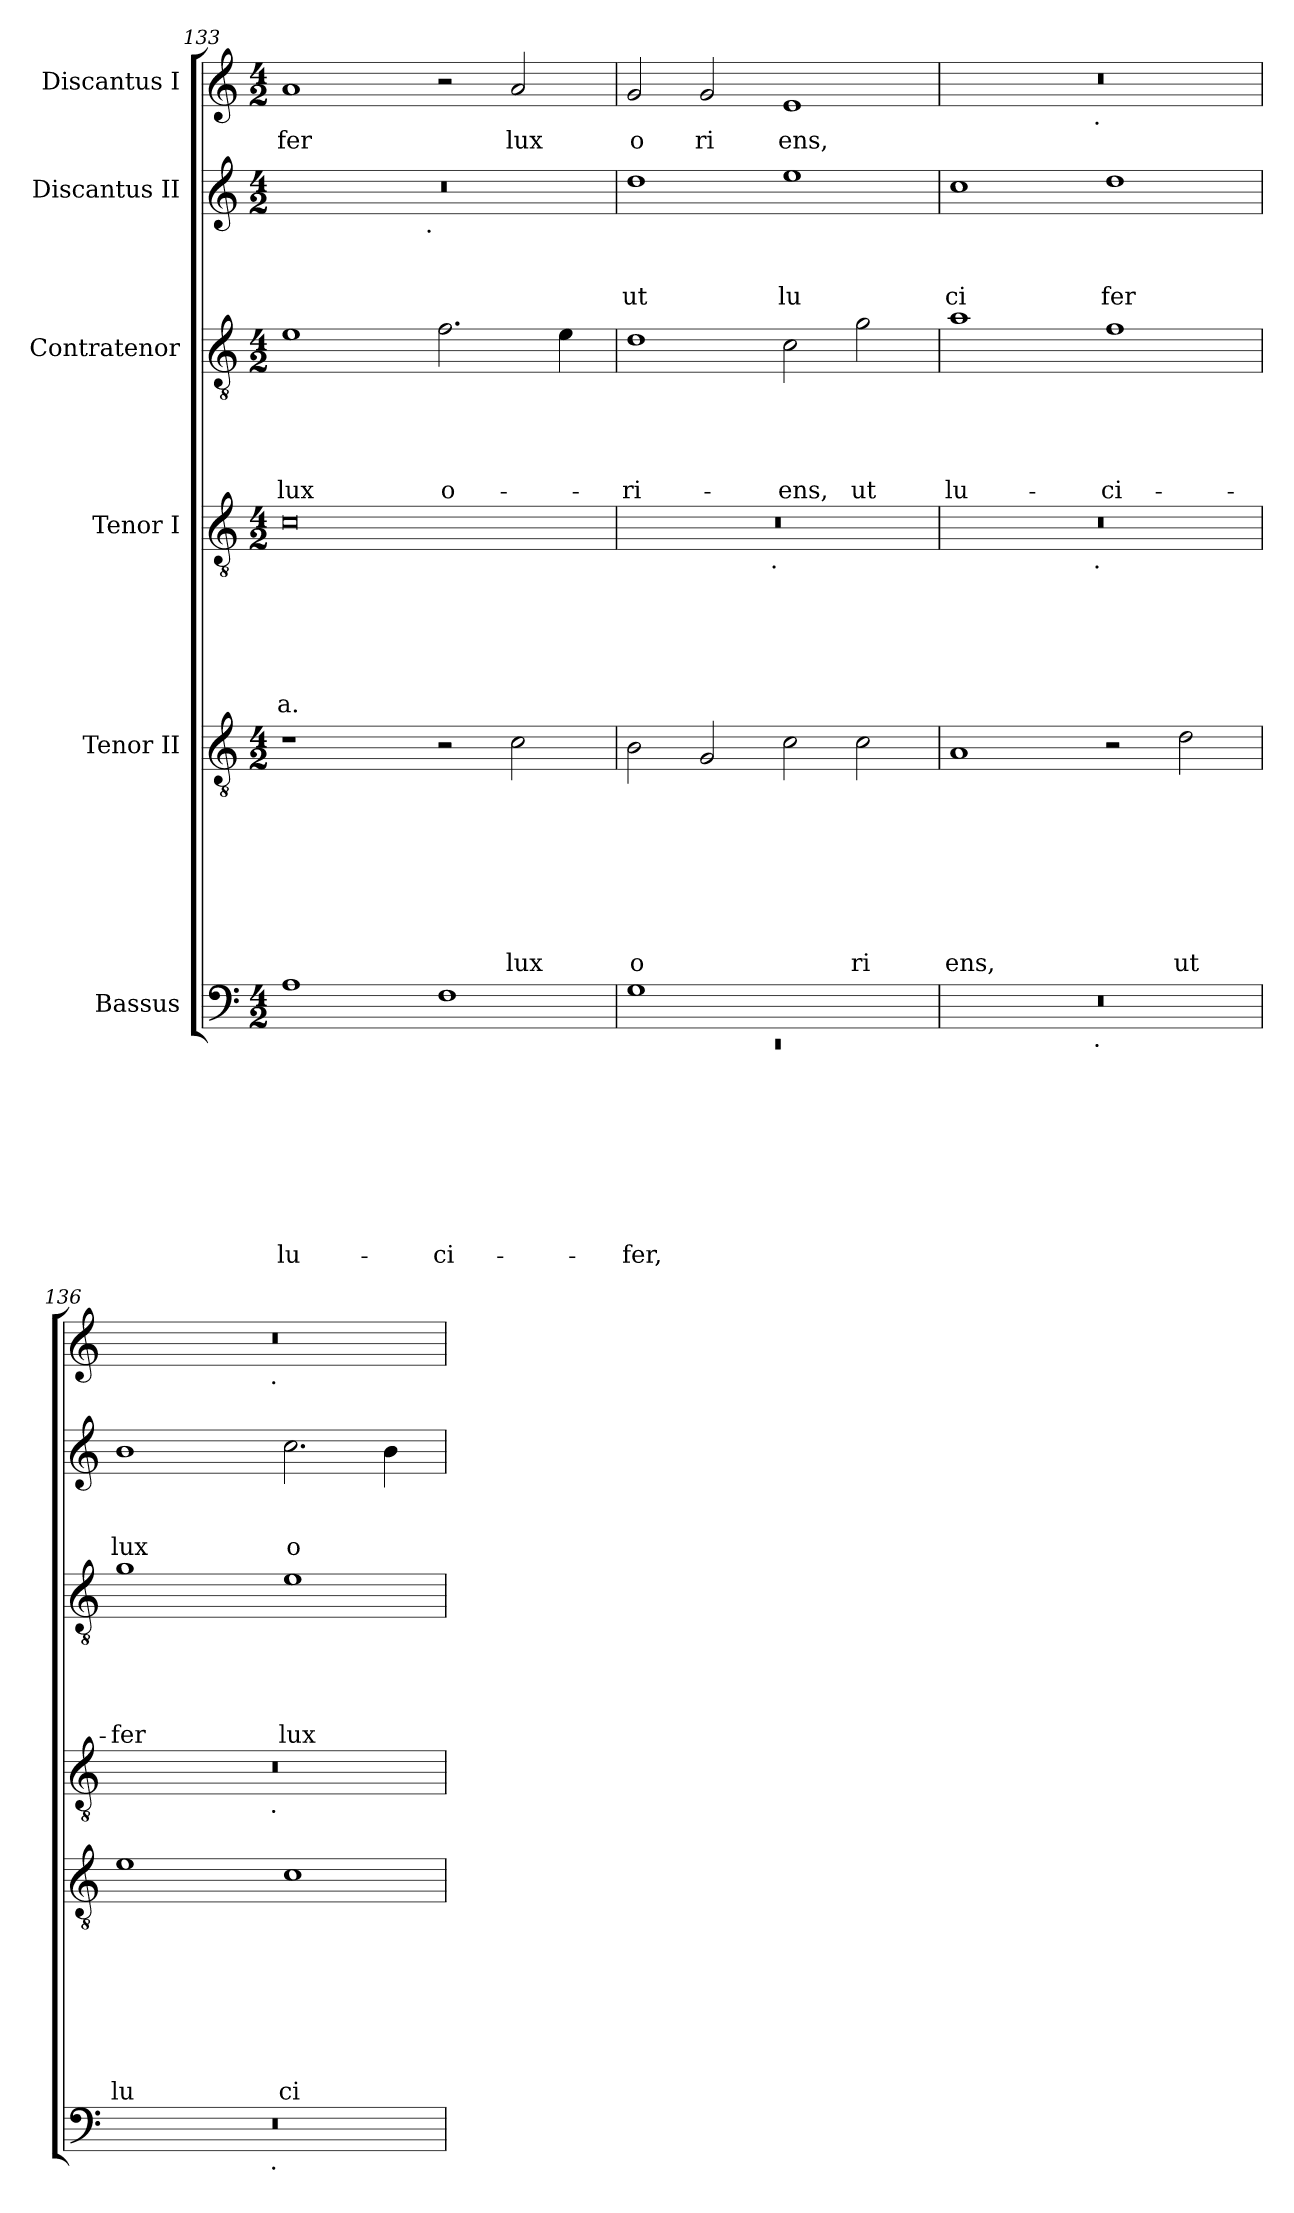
**kern	**text	**text	**text	**text	**text	**text	**text	**text	**text	**kern	**text	**text	**text	**text	**text	**text	**text	**text	**kern	**text	**text	**text	**text	**text	**text	**kern	**text	**text	**text	**text	**text	**kern	**text	**text	**text	**kern	**text
*part6	*part6	*part6	*part6	*part6	*part6	*part6	*part6	*part6	*part6	*part5	*part5	*part5	*part5	*part5	*part5	*part5	*part5	*part5	*part4	*part4	*part4	*part4	*part4	*part4	*part4	*part3	*part3	*part3	*part3	*part3	*part3	*part2	*part2	*part2	*part2	*part1	*part1
*staff6	*staff6	*staff6	*staff6	*staff6	*staff6	*staff6	*staff6	*staff6	*staff6	*staff5	*staff5	*staff5	*staff5	*staff5	*staff5	*staff5	*staff5	*staff5	*staff4	*staff4	*staff4	*staff4	*staff4	*staff4	*staff4	*staff3	*staff3	*staff3	*staff3	*staff3	*staff3	*staff2	*staff2	*staff2	*staff2	*staff1	*staff1
*I"Bassus	*	*	*	*	*	*	*	*	*	*I"Tenor II	*	*	*	*	*	*	*	*	*I"Tenor I	*	*	*	*	*	*	*I"Contratenor	*	*	*	*	*	*I"Discantus II	*	*	*	*I"Discantus I	*
*clefF4	*	*	*	*	*	*	*	*	*	*clefGv2	*	*	*	*	*	*	*	*	*clefGv2	*	*	*	*	*	*	*clefGv2	*	*	*	*	*	*clefG2	*	*	*	*clefG2	*
*k[]	*	*	*	*	*	*	*	*	*	*k[]	*	*	*	*	*	*	*	*	*k[]	*	*	*	*	*	*	*k[]	*	*	*	*	*	*k[]	*	*	*	*k[]	*
*C:	*	*	*	*	*	*	*	*	*	*C:	*	*	*	*	*	*	*	*	*C:	*	*	*	*	*	*	*C:	*	*	*	*	*	*C:	*	*	*	*C:	*
*M4/2	*	*	*	*	*	*	*	*	*	*M4/2	*	*	*	*	*	*	*	*	*M4/2	*	*	*	*	*	*	*M4/2	*	*	*	*	*	*M4/2	*	*	*	*M4/2	*
=133	=133	=133	=133	=133	=133	=133	=133	=133	=133	=133	=133	=133	=133	=133	=133	=133	=133	=133	=133	=133	=133	=133	=133	=133	=133	=133	=133	=133	=133	=133	=133	=133	=133	=133	=133	=133	=133
!	!	!	!	!	!	!	!	!	!LO:LY:b	!	!	!	!	!	!	!	!	!	!	!	!	!	!	!	!LO:LY:b	!	!	!	!	!	!LO:LY:b	!	!	!	!	!	!LO:LY:b
*	*	*	*	*	*	*	*	*	*	*	*	*	*	*	*	*	*	*	*	*	*	*	*	*	*	*	*	*	*	*	*	*^	*	*	*	*	*
1A	.	.	.	.	.	.	.	.	lu-	1r	.	.	.	.	.	.	.	.	0c	.	.	.	.	.	a.	1e	.	.	.	.	lux	0r	2ryy	.	.	.	1a	fer
.	.	.	.	.	.	.	.	.	.	.	.	.	.	.	.	.	.	.	.	.	.	.	.	.	.	.	.	.	.	.	.	.	4...ryy	.	.	.	.	.
!	!	!	!	!	!	!	!	!	!	!	!	!	!	!	!	!	!	!	!	!	!	!	!	!	!	!	!	!	!	!	!	!	!LO:TX:b:t=.	!	!	!	!	!
.	.	.	.	.	.	.	.	.	.	.	.	.	.	.	.	.	.	.	.	.	.	.	.	.	.	.	.	.	.	.	.	.	1ryy	.	.	.	.	.
!	!	!	!	!	!	!	!	!	!LO:LY:b	!	!	!	!	!	!	!	!	!	!	!	!	!	!	!	!	!	!	!	!	!	!LO:LY:b	!	!	!	!	!	!	!
1F	.	.	.	.	.	.	.	.	-ci-	2r	.	.	.	.	.	.	.	.	.	.	.	.	.	.	.	2.f\	.	.	.	.	o-	.	.	.	.	.	2r	.
!	!	!	!	!	!	!	!	!	!	!	!	!	!	!	!	!	!	!LO:LY:b	!	!	!	!	!	!	!	!	!	!	!	!	!	!	!	!	!	!	!	!LO:LY:b
.	.	.	.	.	.	.	.	.	.	2c\	.	.	.	.	.	.	.	lux	.	.	.	.	.	.	.	.	.	.	.	.	.	.	.	.	.	.	2a/	lux
.	.	.	.	.	.	.	.	.	.	.	.	.	.	.	.	.	.	.	.	.	.	.	.	.	.	4e\	.	.	.	.	.	.	.	.	.	.	.	.
.	.	.	.	.	.	.	.	.	.	.	.	.	.	.	.	.	.	.	.	.	.	.	.	.	.	.	.	.	.	.	.	.	32ryy	.	.	.	.	.
=134	=134	=134	=134	=134	=134	=134	=134	=134	=134	=134	=134	=134	=134	=134	=134	=134	=134	=134	=134	=134	=134	=134	=134	=134	=134	=134	=134	=134	=134	=134	=134	=134	=134	=134	=134	=134	=134	=134
*^	*	*	*	*	*	*	*	*	*	*	*	*	*	*	*	*	*	*	*	*	*	*	*	*	*	*	*	*	*	*	*	*	*	*	*	*	*	*
!	!LO:N:vis=1	!	!	!	!	!	!	!	!	!LO:LY:b	!	!	!	!	!	!	!	!	!LO:LY:b	!	!	!	!	!	!	!	!	!	!	!	!	!LO:LY:b	!	!	!	!	!LO:LY:b	!	!LO:LY:b
*	*	*	*	*	*	*	*	*	*	*	*	*	*	*	*	*	*	*	*	*^	*	*	*	*	*	*	*	*	*	*	*	*	*v	*v	*	*	*	*	*
1G	0rEE	.	.	.	.	.	.	.	.	-fer,	2B\	.	.	.	.	.	.	.	o	0r	2ryy	.	.	.	.	.	.	1d	.	.	.	.	-ri-	1dd	.	.	ut	2g/	o
!	!	!	!	!	!	!	!	!	!	!	!	!	!	!	!	!	!	!	!	!	!	!	!	!	!	!	!	!	!	!	!	!	!	!	!	!	!	!	!LO:LY:b
.	.	.	.	.	.	.	.	.	.	.	2G/	.	.	.	.	.	.	.	.	.	4...ryy	.	.	.	.	.	.	.	.	.	.	.	.	.	.	.	.	2g/	ri
!	!	!	!	!	!	!	!	!	!	!	!	!	!	!	!	!	!	!	!	!	!LO:TX:b:t=.	!	!	!	!	!	!	!	!	!	!	!	!	!	!	!	!	!	!
.	.	.	.	.	.	.	.	.	.	.	.	.	.	.	.	.	.	.	.	.	1ryy	.	.	.	.	.	.	.	.	.	.	.	.	.	.	.	.	.	.
!	!	!	!	!	!	!	!	!	!	!	!	!	!	!	!	!	!	!	!	!	!	!	!	!	!	!	!	!	!	!	!	!	!LO:LY:b	!	!	!	!LO:LY:b	!	!LO:LY:b
1ryy	.	.	.	.	.	.	.	.	.	.	2c\	.	.	.	.	.	.	.	.	.	.	.	.	.	.	.	.	2c\	.	.	.	.	-ens,	1ee	.	.	lu	1e	ens,
!	!	!	!	!	!	!	!	!	!	!	!	!	!	!	!	!	!	!	!LO:LY:b	!	!	!	!	!	!	!	!	!	!	!	!	!	!LO:LY:b	!	!	!	!	!	!
.	.	.	.	.	.	.	.	.	.	.	2c\	.	.	.	.	.	.	.	ri	.	.	.	.	.	.	.	.	2g\	.	.	.	.	ut	.	.	.	.	.	.
.	.	.	.	.	.	.	.	.	.	.	.	.	.	.	.	.	.	.	.	.	32ryy	.	.	.	.	.	.	.	.	.	.	.	.	.	.	.	.	.	.
=135	=135	=135	=135	=135	=135	=135	=135	=135	=135	=135	=135	=135	=135	=135	=135	=135	=135	=135	=135	=135	=135	=135	=135	=135	=135	=135	=135	=135	=135	=135	=135	=135	=135	=135	=135	=135	=135	=135	=135
!	!	!	!	!	!	!	!	!	!	!	!	!	!	!	!	!	!	!	!LO:LY:b	!	!	!	!	!	!	!	!	!	!	!	!	!	!LO:LY:b	!	!	!	!LO:LY:b	!	!
*	*	*	*	*	*	*	*	*	*	*	*	*	*	*	*	*	*	*	*	*	*	*	*	*	*	*	*	*	*	*	*	*	*	*	*	*	*	*^	*
0r	2ryy	.	.	.	.	.	.	.	.	.	1A	.	.	.	.	.	.	.	ens,	0r	2ryy	.	.	.	.	.	.	1a	.	.	.	.	lu-	1cc	.	.	ci	0r	2ryy	.
.	4...ryy	.	.	.	.	.	.	.	.	.	.	.	.	.	.	.	.	.	.	.	4...ryy	.	.	.	.	.	.	.	.	.	.	.	.	.	.	.	.	.	4...ryy	.
!	!	!	!	!	!	!	!	!	!	!	!	!	!	!	!	!	!	!	!	!	!	!	!	!	!	!	!	!	!	!	!	!	!	!	!	!	!	!	!LO:TX:b:t=.	!
!	!	!	!	!	!	!	!	!	!	!	!	!	!	!	!	!	!	!	!	!	!LO:TX:b:t=.	!	!	!	!	!	!	!	!	!	!	!	!	!	!	!	!	!	!	!
!	!LO:TX:b:t=.	!	!	!	!	!	!	!	!	!	!	!	!	!	!	!	!	!	!	!	!	!	!	!	!	!	!	!	!	!	!	!	!	!	!	!	!	!	!	!
.	1ryy	.	.	.	.	.	.	.	.	.	.	.	.	.	.	.	.	.	.	.	1ryy	.	.	.	.	.	.	.	.	.	.	.	.	.	.	.	.	.	1ryy	.
!	!	!	!	!	!	!	!	!	!	!	!	!	!	!	!	!	!	!	!	!	!	!	!	!	!	!	!	!	!	!	!	!	!LO:LY:b	!	!	!	!LO:LY:b	!	!	!
.	.	.	.	.	.	.	.	.	.	.	2r	.	.	.	.	.	.	.	.	.	.	.	.	.	.	.	.	1f	.	.	.	.	-ci-	1dd	.	.	fer	.	.	.
!	!	!	!	!	!	!	!	!	!	!	!	!	!	!	!	!	!	!	!LO:LY:b	!	!	!	!	!	!	!	!	!	!	!	!	!	!	!	!	!	!	!	!	!
.	.	.	.	.	.	.	.	.	.	.	2d\	.	.	.	.	.	.	.	ut	.	.	.	.	.	.	.	.	.	.	.	.	.	.	.	.	.	.	.	.	.
.	32ryy	.	.	.	.	.	.	.	.	.	.	.	.	.	.	.	.	.	.	.	32ryy	.	.	.	.	.	.	.	.	.	.	.	.	.	.	.	.	.	32ryy	.
=136	=136	=136	=136	=136	=136	=136	=136	=136	=136	=136	=136	=136	=136	=136	=136	=136	=136	=136	=136	=136	=136	=136	=136	=136	=136	=136	=136	=136	=136	=136	=136	=136	=136	=136	=136	=136	=136	=136	=136	=136
!	!	!	!	!	!	!	!	!	!	!	!	!	!	!	!	!	!	!	!LO:LY:b	!	!	!	!	!	!	!	!	!	!	!	!	!	!LO:LY:b	!	!	!	!LO:LY:b	!	!	!
0r	2ryy	.	.	.	.	.	.	.	.	.	1e	.	.	.	.	.	.	.	lu	0r	2ryy	.	.	.	.	.	.	1g	.	.	.	.	-fer	1b	.	.	lux	0r	2ryy	.
.	4...ryy	.	.	.	.	.	.	.	.	.	.	.	.	.	.	.	.	.	.	.	4...ryy	.	.	.	.	.	.	.	.	.	.	.	.	.	.	.	.	.	4...ryy	.
!	!	!	!	!	!	!	!	!	!	!	!	!	!	!	!	!	!	!	!	!	!	!	!	!	!	!	!	!	!	!	!	!	!	!	!	!	!	!	!LO:TX:b:t=.	!
!	!	!	!	!	!	!	!	!	!	!	!	!	!	!	!	!	!	!	!	!	!LO:TX:b:t=.	!	!	!	!	!	!	!	!	!	!	!	!	!	!	!	!	!	!	!
!	!LO:TX:b:t=.	!	!	!	!	!	!	!	!	!	!	!	!	!	!	!	!	!	!	!	!	!	!	!	!	!	!	!	!	!	!	!	!	!	!	!	!	!	!	!
.	1ryy	.	.	.	.	.	.	.	.	.	.	.	.	.	.	.	.	.	.	.	1ryy	.	.	.	.	.	.	.	.	.	.	.	.	.	.	.	.	.	1ryy	.
!	!	!	!	!	!	!	!	!	!	!	!	!	!	!	!	!	!	!	!LO:LY:b	!	!	!	!	!	!	!	!	!	!	!	!	!	!LO:LY:b	!	!	!	!LO:LY:b	!	!	!
.	.	.	.	.	.	.	.	.	.	.	1c	.	.	.	.	.	.	.	ci	.	.	.	.	.	.	.	.	1e	.	.	.	.	lux	2.cc\	.	.	o	.	.	.
.	.	.	.	.	.	.	.	.	.	.	.	.	.	.	.	.	.	.	.	.	.	.	.	.	.	.	.	.	.	.	.	.	.	4b\	.	.	.	.	.	.
.	32ryy	.	.	.	.	.	.	.	.	.	.	.	.	.	.	.	.	.	.	.	32ryy	.	.	.	.	.	.	.	.	.	.	.	.	.	.	.	.	.	32ryy	.
*v	*v	*	*	*	*	*	*	*	*	*	*	*	*	*	*	*	*	*	*	*v	*v	*	*	*	*	*	*	*	*	*	*	*	*	*	*	*	*	*v	*v	*
=	=	=	=	=	=	=	=	=	=	=	=	=	=	=	=	=	=	=	=	=	=	=	=	=	=	=	=	=	=	=	=	=	=	=	=	=	=
*-	*-	*-	*-	*-	*-	*-	*-	*-	*-	*-	*-	*-	*-	*-	*-	*-	*-	*-	*-	*-	*-	*-	*-	*-	*-	*-	*-	*-	*-	*-	*-	*-	*-	*-	*-	*-	*-
